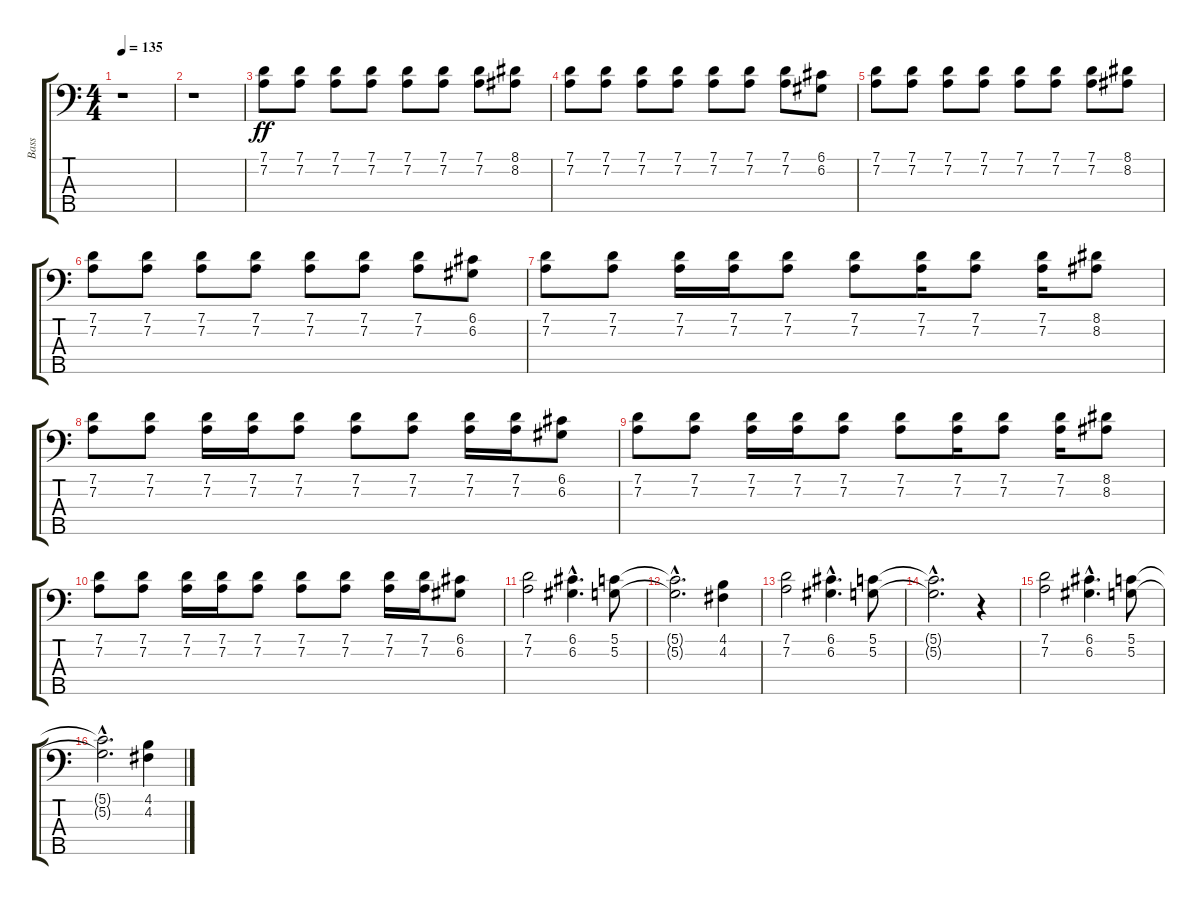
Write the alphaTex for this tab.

\track ("Bass" "Bass") {instrument electricbasspick}
\staff {score tabs}
\tuning (G2 D2 A1 E1 B0) {hide}
\ts (4 4)
\tempo 135
\clef f4
\ks c
r.1{dy ff instrument electricbasspick} |
r.1{volume 14} |
(7.1 7.2).8 (7.1 7.2).8 (7.1 7.2).8 (7.1 7.2).8 (7.1 7.2).8 (7.1 7.2).8 (7.1 7.2).8 (8.1 8.2).8 |
(7.1 7.2).8 (7.1 7.2).8 (7.1 7.2).8 (7.1 7.2).8 (7.1 7.2).8 (7.1 7.2).8 (7.1 7.2).8 (6.1 6.2).8 |
(7.1 7.2).8 (7.1 7.2).8 (7.1 7.2).8 (7.1 7.2).8 (7.1 7.2).8 (7.1 7.2).8 (7.1 7.2).8 (8.1 8.2).8 |
(7.1 7.2).8 (7.1 7.2).8 (7.1 7.2).8 (7.1 7.2).8 (7.1 7.2).8 (7.1 7.2).8 (7.1 7.2).8 (6.1 6.2).8 |
(7.1 7.2).8 (7.1 7.2).8 (7.1 7.2).16 (7.1 7.2).16 (7.1 7.2).8 (7.1 7.2).8 (7.1 7.2).16 (7.1 7.2).8 (7.1 7.2).16 (8.1 8.2).8 |
(7.1 7.2).8 (7.1 7.2).8 (7.1 7.2).16 (7.1 7.2).16 (7.1 7.2).8 (7.1 7.2).8 (7.1 7.2).8 (7.1 7.2).16 (7.1 7.2).16 (6.1 6.2).8 |
(7.1 7.2).8 (7.1 7.2).8 (7.1 7.2).16 (7.1 7.2).16 (7.1 7.2).8 (7.1 7.2).8 (7.1 7.2).16 (7.1 7.2).8 (7.1 7.2).16 (8.1 8.2).8 |
(7.1 7.2).8 (7.1 7.2).8 (7.1 7.2).16 (7.1 7.2).16 (7.1 7.2).8 (7.1 7.2).8 (7.1 7.2).8 (7.1 7.2).16 (7.1 7.2).16 (6.1 6.2).8 |
(7.1 7.2).2 (6.1{hac} 6.2{hac}).4{d} (5.1 5.2).8 |
(5.1{hac t} 5.2{hac t}).2{d} (4.1 4.2).4 |
(7.1 7.2).2 (6.1{hac} 6.2{hac}).4{d} (5.1 5.2).8 |
(5.1{hac t} 5.2{hac t}).2{d} r.4 |
(7.1 7.2).2 (6.1{hac} 6.2{hac}).4{d} (5.1 5.2).8 |
(5.1{hac t} 5.2{hac t}).2{d} (4.1 4.2).4
